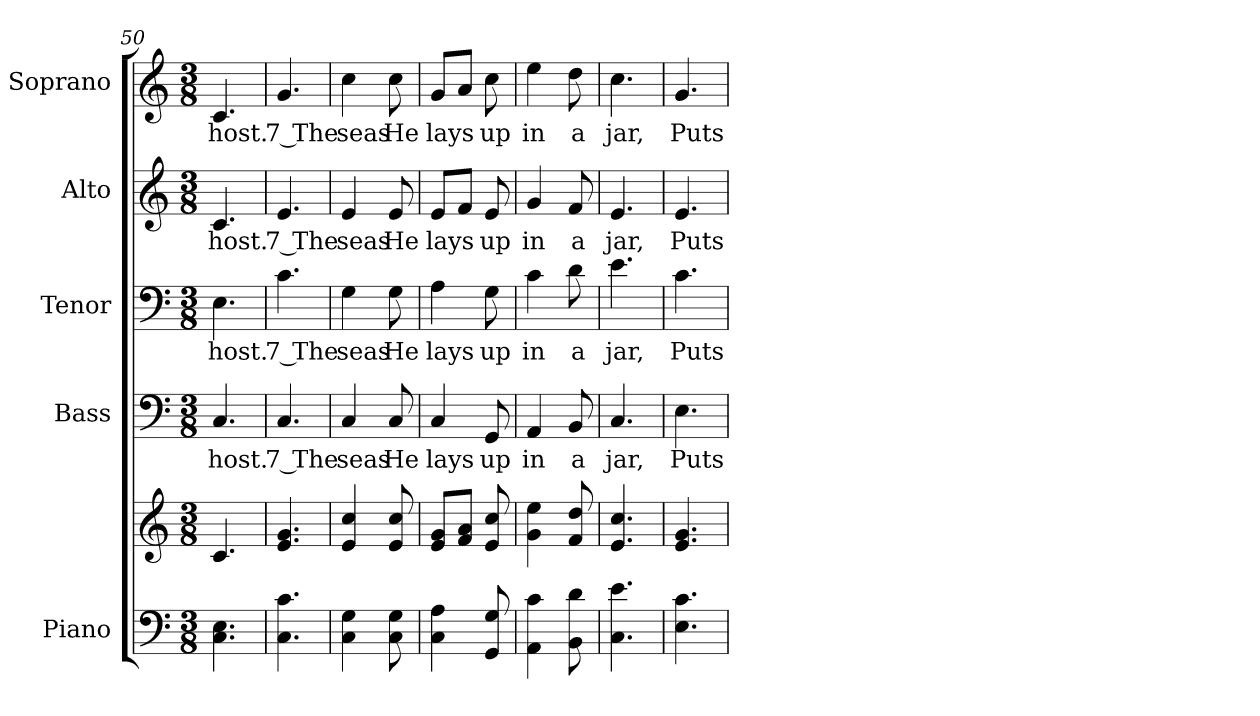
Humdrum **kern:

**kern	**kern	**kern	**text	**kern	**text	**kern	**text	**kern	**text
*part5	*part5	*part4	*part4	*part3	*part3	*part2	*part2	*part1	*part1
*staff6	*staff5	*staff4	*staff4	*staff3	*staff3	*staff2	*staff2	*staff1	*staff1
*I"Piano	*	*I"Bass	*	*I"Tenor	*	*I"Alto	*	*I"Soprano	*
*I'Pno.	*	*I'B.	*	*I'T.	*	*I'A.	*	*I'S.	*
!!LO:PB:g=z
*clefF4	*clefG2	*clefF4	*	*clefF4	*	*clefG2	*	*clefG2	*
*k[]	*k[]	*k[]	*	*k[]	*	*k[]	*	*k[]	*
*C:	*C:	*C:	*	*C:	*	*C:	*	*C:	*
*M3/8	*M3/8	*M3/8	*	*M3/8	*	*M3/8	*	*M3/8	*
=50	=50	=50	=50	=50	=50	=50	=50	=50	=50
!	!	!	!LO:LY:b:color=#000000	!	!	!	!	!	!
!	!	!	!	!	!LO:LY:b:color=#000000	!	!	!	!
!	!	!	!	!	!	!	!LO:LY:b:color=#000000	!	!
!	!	!	!	!	!	!	!	!	!LO:LY:b:color=#000000
4.Ci\ 4.Ei	4.ci/	4.Ci/	host.	4.Ei\	host.	4.ci/	host.	4.ci/	host.
=51	=51	=51	=51	=51	=51	=51	=51	=51	=51
!	!	!	!LO:LY:b:color=#000000	!	!	!	!	!	!
!	!	!	!	!	!LO:LY:b:color=#000000	!	!	!	!
!	!	!	!	!	!	!	!LO:LY:b:color=#000000	!	!
!	!	!	!	!	!	!	!	!	!LO:LY:b:color=#000000
4.Ci\ 4.ci	4.ei/ 4.gi	4.Ci/	7 The	4.ci\	7 The	4.ei/	7 The	4.gi/	7 The
=52	=52	=52	=52	=52	=52	=52	=52	=52	=52
!	!	!	!LO:LY:b:color=#000000	!	!	!	!	!	!
!	!	!	!	!	!LO:LY:b:color=#000000	!	!	!	!
!	!	!	!	!	!	!	!LO:LY:b:color=#000000	!	!
!	!	!	!	!	!	!	!	!	!LO:LY:b:color=#000000
4Ci\ 4Gi	4ei/ 4cci	4Ci/	seas	4Gi\	seas	4ei/	seas	4cci\	seas
!	!	!	!LO:LY:b:color=#000000	!	!	!	!	!	!
!	!	!	!	!	!LO:LY:b:color=#000000	!	!	!	!
!	!	!	!	!	!	!	!LO:LY:b:color=#000000	!	!
!	!	!	!	!	!	!	!	!	!LO:LY:b:color=#000000
8Ci\ 8Gi	8ei/ 8cci	8Ci/	He	8Gi\	He	8ei/	He	8cci\	He
=53	=53	=53	=53	=53	=53	=53	=53	=53	=53
!	!	!	!LO:LY:b:color=#000000	!	!	!	!	!	!
!	!	!	!	!	!LO:LY:b:color=#000000	!	!	!	!
!	!	!	!	!	!	!	!LO:LY:b:color=#000000	!	!
!	!	!	!	!	!	!	!	!	!LO:LY:b:color=#000000
4Ci\ 4Ai	8ei/ 8giL	4Ci/	lays	4Ai\	lays	8ei/L	lays	8gi/L	lays
.	8fi/ 8aiJ	.	.	.	.	8fi/J	.	8ai/J	.
!	!	!	!LO:LY:b:color=#000000	!	!	!	!	!	!
!	!	!	!	!	!LO:LY:b:color=#000000	!	!	!	!
!	!	!	!	!	!	!	!LO:LY:b:color=#000000	!	!
!	!	!	!	!	!	!	!	!	!LO:LY:b:color=#000000
8GGi/ 8Gi	8ei/ 8cci	8GGi/	up	8Gi\	up	8ei/	up	8cci\	up
=54	=54	=54	=54	=54	=54	=54	=54	=54	=54
!	!	!	!LO:LY:b:color=#000000	!	!	!	!	!	!
!	!	!	!	!	!LO:LY:b:color=#000000	!	!	!	!
!	!	!	!	!	!	!	!LO:LY:b:color=#000000	!	!
!	!	!	!	!	!	!	!	!	!LO:LY:b:color=#000000
4AAi\ 4ci	4gi\ 4eei	4AAi/	in	4ci\	in	4gi/	in	4eei\	in
!	!	!	!LO:LY:b:color=#000000	!	!	!	!	!	!
!	!	!	!	!	!LO:LY:b:color=#000000	!	!	!	!
!	!	!	!	!	!	!	!LO:LY:b:color=#000000	!	!
!	!	!	!	!	!	!	!	!	!LO:LY:b:color=#000000
8BBi\ 8di	8fi/ 8ddi	8BBi/	a	8di\	a	8fi/	a	8ddi\	a
=55	=55	=55	=55	=55	=55	=55	=55	=55	=55
!	!	!	!LO:LY:b:color=#000000	!	!	!	!	!	!
!	!	!	!	!	!LO:LY:b:color=#000000	!	!	!	!
!	!	!	!	!	!	!	!LO:LY:b:color=#000000	!	!
!	!	!	!	!	!	!	!	!	!LO:LY:b:color=#000000
4.Ci\ 4.ei	4.ei/ 4.cci	4.Ci/	jar,	4.ei\	jar,	4.ei/	jar,	4.cci\	jar,
=56	=56	=56	=56	=56	=56	=56	=56	=56	=56
!	!	!	!LO:LY:b:color=#000000	!	!	!	!	!	!
!	!	!	!	!	!LO:LY:b:color=#000000	!	!	!	!
!	!	!	!	!	!	!	!LO:LY:b:color=#000000	!	!
!	!	!	!	!	!	!	!	!	!LO:LY:b:color=#000000
4.Ei\ 4.ci	4.ei/ 4.gi	4.Ei\	Puts	4.ci\	Puts	4.ei/	Puts	4.gi/	Puts
=	=	=	=	=	=	=	=	=	=
*-	*-	*-	*-	*-	*-	*-	*-	*-	*-
